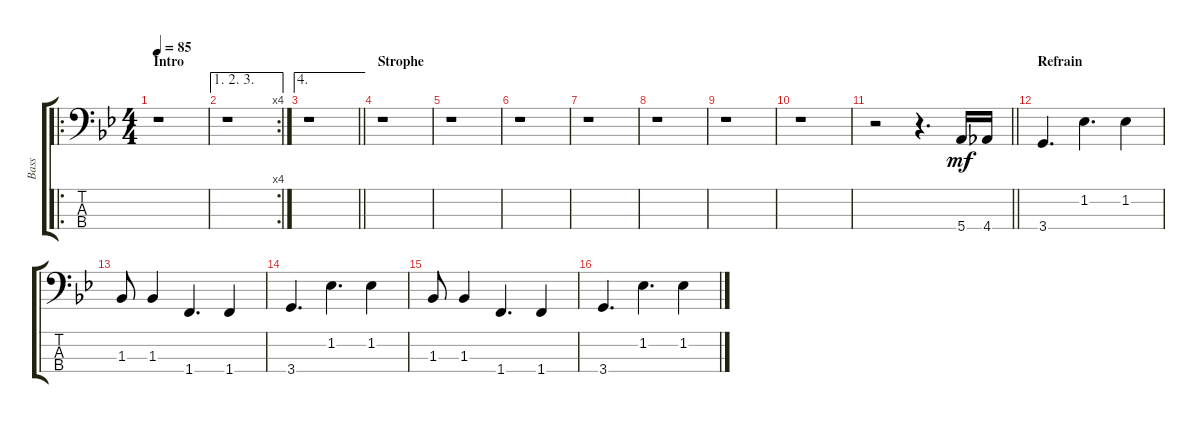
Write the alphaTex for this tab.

\track ("Bass" "Bass") {instrument electricbassfinger}
\staff {score tabs}
\tuning (G2 D2 A1 E1) {hide}
\ro
\ts (4 4)
\section ("" "Intro")
\tempo 85
\clef f4
\ks gminor
r.1{dy mf instrument electricbassfinger} |
\ae (1 2 3)
\rc 4
r.1 |
\ae 4
\barLineRight lightlight
r.1 |
\section ("" "Strophe")
r.1 |
r.1 |
r.1 |
r.1 |
r.1 |
r.1 |
r.1 |
\barLineRight lightlight
r.2 r.4{d} 5.4.16 4.4.16 |
\section ("" "Refrain")
3.4.4{d} 1.2.4{d} 1.2.4 |
1.3.8 1.3.4 1.4.4{d} 1.4.4 |
3.4.4{d} 1.2.4{d} 1.2.4 |
1.3.8 1.3.4 1.4.4{d} 1.4.4 |
3.4.4{d} 1.2.4{d} 1.2.4
